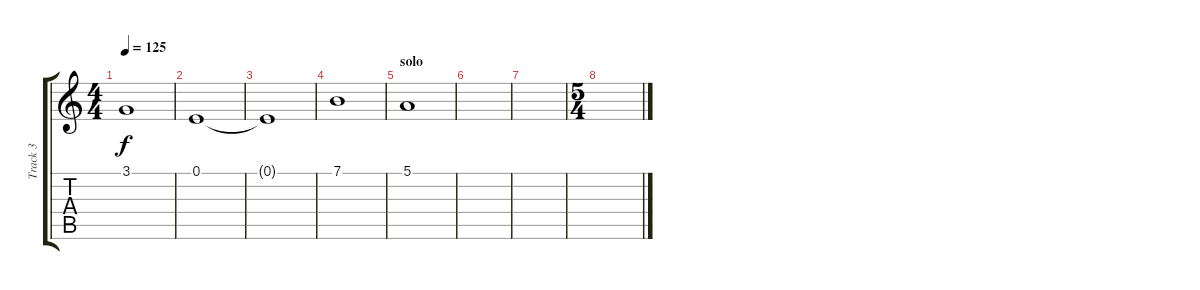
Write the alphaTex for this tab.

\track ("Track 3" "Track 3") {instrument stringensemble1}
\staff {score tabs}
\tuning (E4 B3 G3 D3 A2 E2) {hide}
\ts (4 4)
\tempo 125
\clef g2
\ks c
3.1{t}.1{dy f} |
0.1.1 |
0.1{t}.1 |
7.1.1 |
\section ("" "solo")
5.1.1 |
|
|
\ts (5 4)
